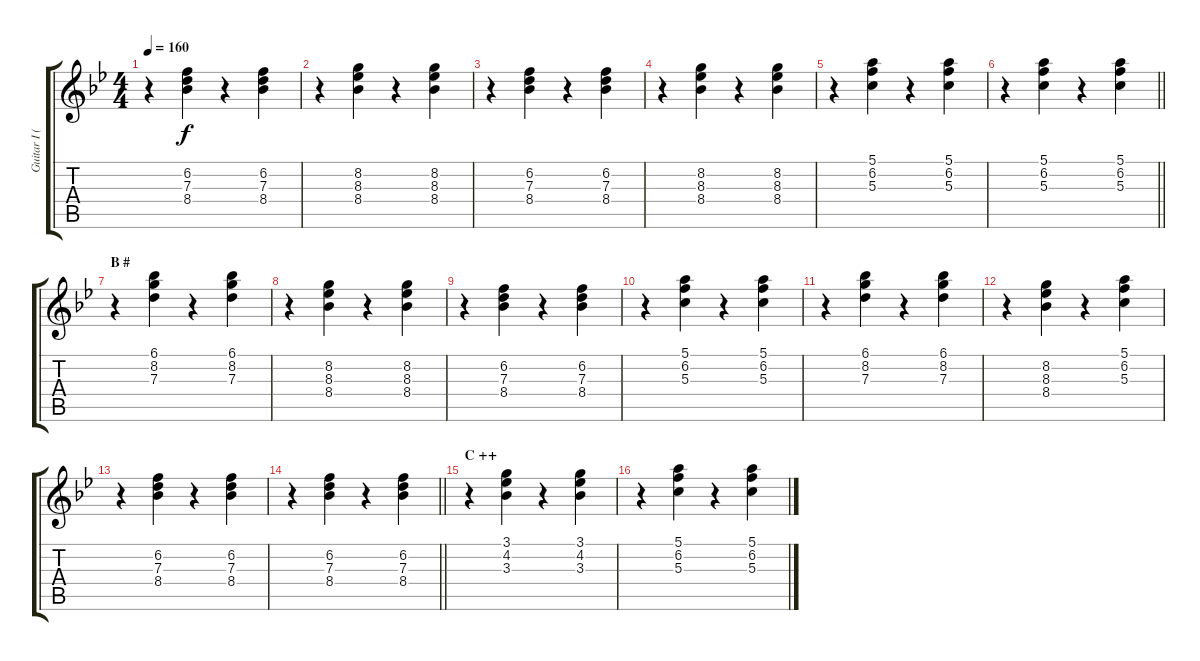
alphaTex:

\track ("Guitar I (Hirasawa Yui)" "Guitar I (") {instrument electricguitarclean}
\staff {score tabs}
\tuning (E4 B3 G3 D3 A2 E2) {hide}
\ts (4 4)
\tempo 160
\clef g2
\ks bb
r.4{dy f} (6.2 7.3 8.4).4 r.4 (6.2 7.3 8.4).4 |
r.4 (8.2 8.3 8.4).4 r.4 (8.2 8.3 8.4).4 |
r.4 (6.2 7.3 8.4).4 r.4 (6.2 7.3 8.4).4 |
r.4 (8.2 8.3 8.4).4 r.4 (8.2 8.3 8.4).4 |
r.4 (5.1 6.2 5.3).4 r.4 (5.1 6.2 5.3).4 |
\barLineRight lightlight
r.4 (5.1 6.2 5.3).4 r.4 (5.1 6.2 5.3).4 |
\section ("" "B #")
r.4 (6.1 8.2 7.3).4 r.4 (6.1 8.2 7.3).4 |
r.4 (8.2 8.3 8.4).4 r.4 (8.2 8.3 8.4).4 |
r.4 (6.2 7.3 8.4).4 r.4 (6.2 7.3 8.4).4 |
r.4 (5.1 6.2 5.3).4 r.4 (5.1 6.2 5.3).4 |
r.4 (6.1 8.2 7.3).4 r.4 (6.1 8.2 7.3).4 |
r.4 (8.2 8.3 8.4).4 r.4 (5.1 6.2 5.3).4 |
r.4 (6.2 7.3 8.4).4 r.4 (6.2 7.3 8.4).4 |
\barLineRight lightlight
r.4 (6.2 7.3 8.4).4 r.4 (6.2 7.3 8.4).4 |
\section ("" "C ++")
r.4 (3.1 4.2 3.3).4 r.4 (3.1 4.2 3.3).4 |
r.4 (5.1 6.2 5.3).4 r.4 (5.1 6.2 5.3).4
